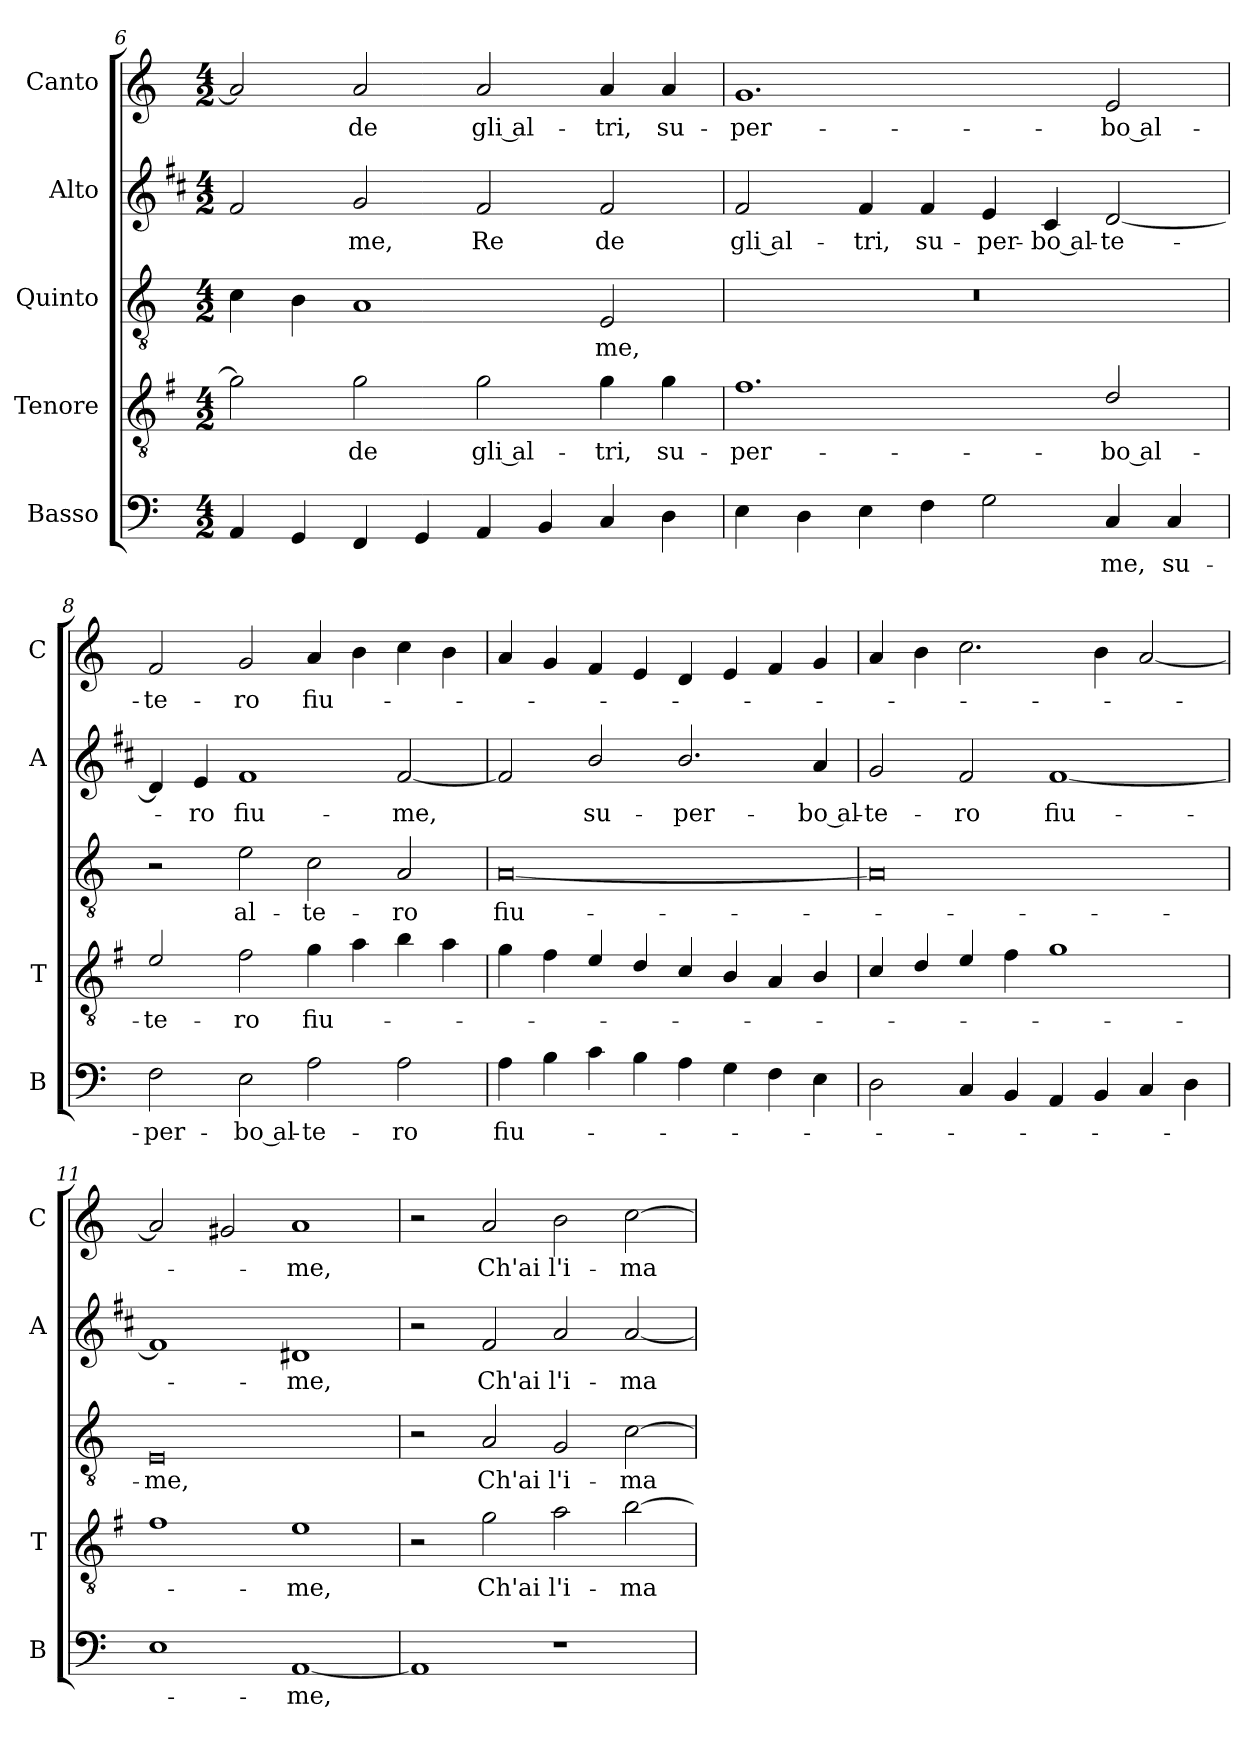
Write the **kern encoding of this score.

**kern	**text	**kern	**text	**kern	**text	**kern	**text	**kern	**text
*part5	*part5	*part4	*part4	*part3	*part3	*part2	*part2	*part1	*part1
*staff5	*staff5	*staff4	*staff4	*staff3	*staff3	*staff2	*staff2	*staff1	*staff1
*I"Basso	*	*I"Tenore	*	*I"Quinto	*	*I"Alto	*	*I"Canto	*
*I'B	*	*I'T	*	*	*	*I'A	*	*I'C	*
*clefF4	*	*clefGv2	*	*clefGv2	*	*clefG2	*	*clefG2	*
*	*	*ITrd4c7	*	*	*	*ITrd1c2	*	*	*
*k[]	*	*k[]	*	*k[]	*	*k[]	*	*k[]	*
*C:	*	*C:	*	*C:	*	*C:	*	*C:	*
*M4/2	*	*M4/2	*	*M4/2	*	*M4/2	*	*M4/2	*
=6	=6	=6	=6	=6	=6	=6	=6	=6	=6
4AA/	.	2c\]	.	4c\	.	2e/	.	2a/]	.
4GG/	.	.	.	4B\	.	.	.	.	.
!	!	!	!LO:LY:b	!	!	!	!LO:LY:b	!	!LO:LY:b
4FF/	.	2c\	de	1A	.	2f/	-me,	2a/	de
4GG/	.	.	.	.	.	.	.	.	.
!	!	!	!LO:LY:b	!	!	!	!LO:LY:b	!	!LO:LY:b
4AA/	.	2c\	gli al-	.	.	2e/	Re	2a/	gli al-
4BB/	.	.	.	.	.	.	.	.	.
!	!	!	!LO:LY:b	!	!LO:LY:b	!	!LO:LY:b	!	!LO:LY:b
4C/	.	4c\	-tri,	2E/	-me,	2e/	de	4a/	-tri,
!	!	!	!LO:LY:b	!	!	!	!	!	!LO:LY:b
4D\	.	4c\	su-	.	.	.	.	4a/	su-
=7	=7	=7	=7	=7	=7	=7	=7	=7	=7
!	!	!	!LO:LY:b	!	!	!	!LO:LY:b	!	!LO:LY:b
4E\	.	1.B	-per-	0r	.	2e/	gli al-	1.g	-per-
4D\	.	.	.	.	.	.	.	.	.
!	!	!	!	!	!	!	!LO:LY:b	!	!
4E\	.	.	.	.	.	4e/	-tri,	.	.
!	!	!	!	!	!	!	!LO:LY:b	!	!
4F\	.	.	.	.	.	4e/	su-	.	.
!	!	!	!	!	!	!	!LO:LY:b	!	!
2G\	.	.	.	.	.	4d/	-per-	.	.
!	!	!	!	!	!	!	!LO:LY:b	!	!
.	.	.	.	.	.	4B/	-bo al-	.	.
!	!LO:LY:b	!	!LO:LY:b	!	!	!	!LO:LY:b	!	!LO:LY:b
4C/	-me,	2G/	-bo al-	.	.	[2c/	-te-	2e/	-bo al-
!	!LO:LY:b	!	!	!	!	!	!	!	!
4C/	su-	.	.	.	.	.	.	.	.
=8	=8	=8	=8	=8	=8	=8	=8	=8	=8
!	!LO:LY:b	!	!LO:LY:b	!	!	!	!	!	!LO:LY:b
2F\	-per-	2A/	-te-	2r	.	4c/]	.	2f/	-te-
!	!	!	!	!	!	!	!LO:LY:b	!	!
.	.	.	.	.	.	4d/	-ro	.	.
!	!LO:LY:b	!	!LO:LY:b	!	!LO:LY:b	!	!LO:LY:b	!	!LO:LY:b
2E\	-bo al-	2B\	-ro	2e\	al-	1e	fiu-	2g/	-ro
!	!LO:LY:b	!	!LO:LY:b	!	!LO:LY:b	!	!	!	!LO:LY:b
2A\	-te-	4c\	fiu-	2c\	-te-	.	.	4a/	fiu-
.	.	4d\	.	.	.	.	.	4b\	.
!	!LO:LY:b	!	!	!	!LO:LY:b	!	!LO:LY:b	!	!
2A\	-ro	4e\	.	2A/	-ro	[2e/	-me,	4cc\	.
.	.	4d\	.	.	.	.	.	4b\	.
!!LO:LB:g=z
=9	=9	=9	=9	=9	=9	=9	=9	=9	=9
!	!LO:LY:b	!	!	!	!LO:LY:b	!	!	!	!
4A\	fiu-	4c\	.	[0A	fiu-	2e/]	.	4a/	.
4B\	.	4B\	.	.	.	.	.	4g/	.
!	!	!	!	!	!	!	!LO:LY:b	!	!
4c\	.	4A/	.	.	.	2a/	su-	4f/	.
4B\	.	4G/	.	.	.	.	.	4e/	.
!	!	!	!	!	!	!	!LO:LY:b	!	!
4A\	.	4F/	.	.	.	2.a/	-per-	4d/	.
4G\	.	4E/	.	.	.	.	.	4e/	.
4F\	.	4D/	.	.	.	.	.	4f/	.
!	!	!	!	!	!	!	!LO:LY:b	!	!
4E\	.	4E/	.	.	.	4g/	-bo al-	4g/	.
=10	=10	=10	=10	=10	=10	=10	=10	=10	=10
!	!	!	!	!	!	!	!LO:LY:b	!	!
2D\	.	4F/	.	0A]	.	2f/	-te-	4a/	.
.	.	4G/	.	.	.	.	.	4b\	.
!	!	!	!	!	!	!	!LO:LY:b	!	!
4C/	.	4A/	.	.	.	2e/	-ro	2.cc\	.
4BB/	.	4B\	.	.	.	.	.	.	.
!	!	!	!	!	!	!	!LO:LY:b	!	!
4AA/	.	1c	.	.	.	[1e	fiu-	.	.
4BB/	.	.	.	.	.	.	.	4b\	.
4C/	.	.	.	.	.	.	.	[2a/	.
4D\	.	.	.	.	.	.	.	.	.
=11	=11	=11	=11	=11	=11	=11	=11	=11	=11
!	!	!	!	!	!LO:LY:b	!	!	!	!
1E	.	1B	.	0E	-me,	1e]	.	2a/]	.
.	.	.	.	.	.	.	.	2g#X/	.
!	!LO:LY:b	!	!LO:LY:b	!	!	!	!LO:LY:b	!	!LO:LY:b
[1AA	-me,	1A	-me,	.	.	1c#X	-me,	1a	-me,
=12	=12	=12	=12	=12	=12	=12	=12	=12	=12
1AA]	.	2r	.	2r	.	2r	.	2r	.
!	!	!	!LO:LY:b	!	!LO:LY:b	!	!LO:LY:b	!	!LO:LY:b
.	.	2c\	Ch'ai	2A/	Ch'ai	2e/	Ch'ai	2a/	Ch'ai
!	!	!	!LO:LY:b	!	!LO:LY:b	!	!LO:LY:b	!	!LO:LY:b
1r	.	2d\	l'i-	2G/	l'i-	2g/	l'i-	2b\	l'i-
!	!	!	!LO:LY:b	!	!LO:LY:b	!	!LO:LY:b	!	!LO:LY:b
.	.	[2e\	-ma-	[2c\	-ma-	[2g/	-ma-	[2cc\	-ma-
=	=	=	=	=	=	=	=	=	=
*-	*-	*-	*-	*-	*-	*-	*-	*-	*-
